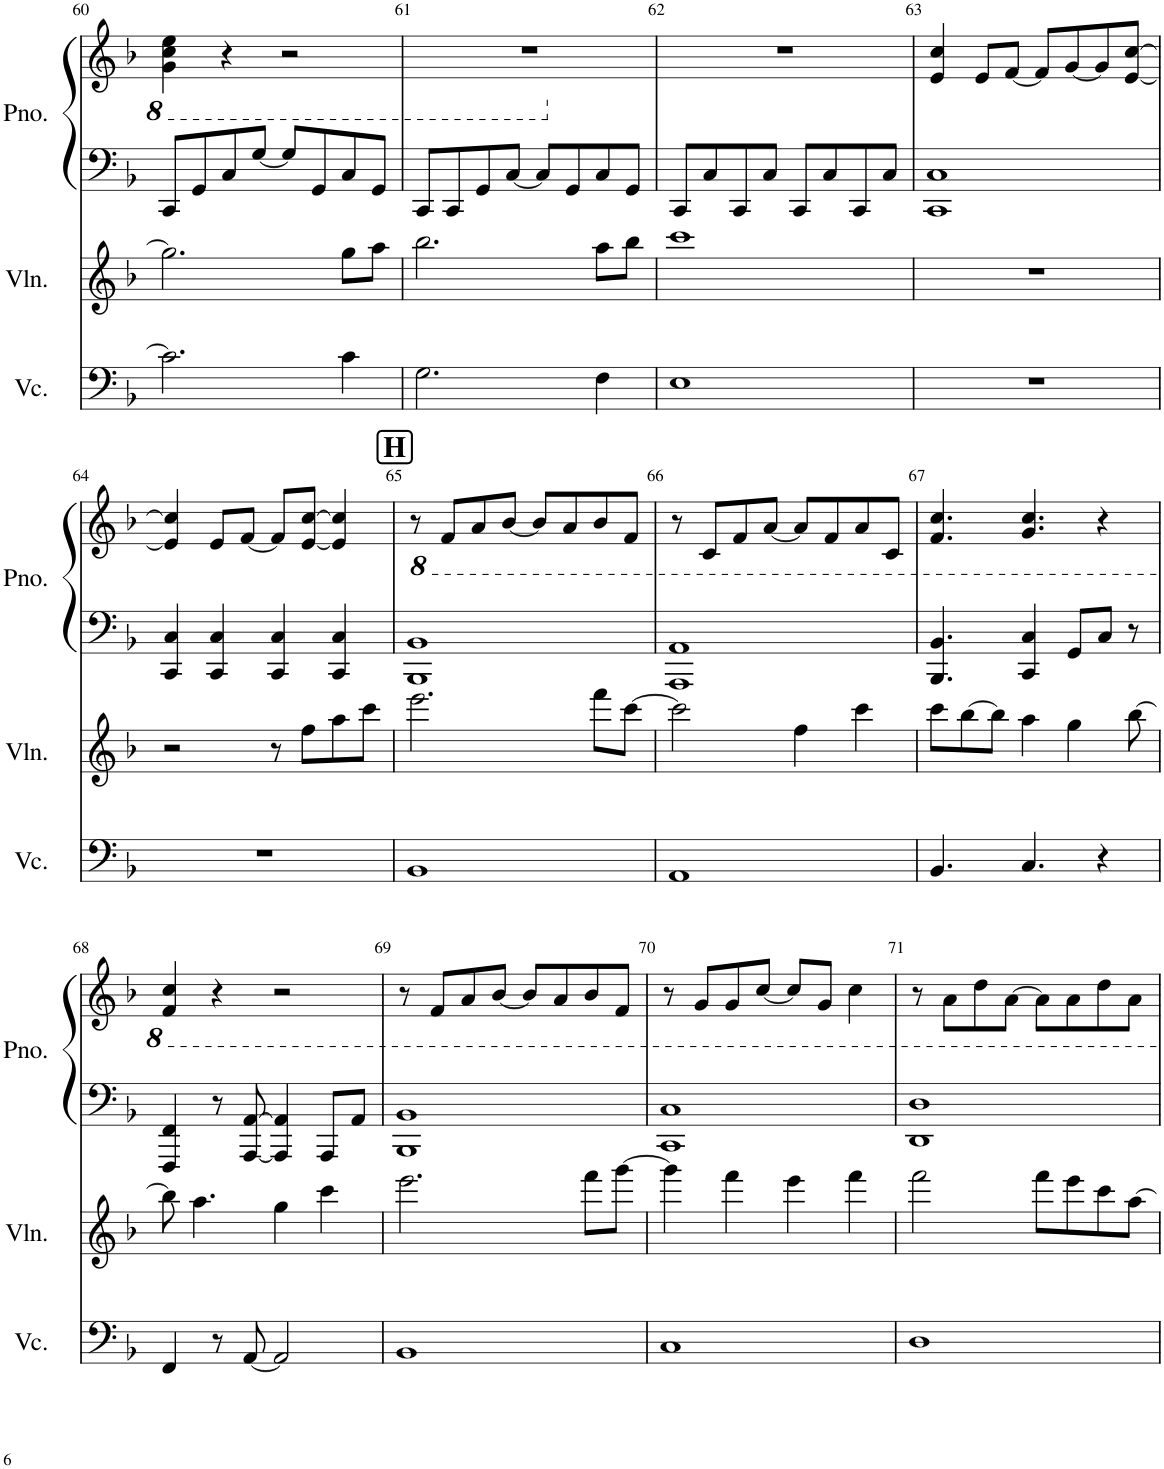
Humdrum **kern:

**kern	**kern	**kern	**kern
*part3	*part2	*part1	*part1
*staff4	*staff3	*staff2	*staff1
*I"Violoncello	*I"Violin	*I"Piano	*
*I'Vc.	*I'Vln.	*I'Pno.	*
!!LO:PB:g=z
*clefF4	*clefG2	*clefF4	*clefG2
*k[b-]	*k[b-]	*k[b-]	*k[b-]
*M4/4	*M4/4	*M4/4	*M4/4
=60	=60	=60	=60
2.c\]	2.gg\]	8CC/L	4G\ 4c\ 4e\
.	.	8GG/	.
.	.	8C/	4r
.	.	[8G/J	.
.	.	8G/L]	2r
.	.	8GG/	.
4c\	8gg\L	8C/	.
.	8aa\J	8GG/J	.
=61	=61	=61	=61
2.G\	2.bb-\	8CC/L	1r
.	.	8CC/	.
.	.	8GG/	.
.	.	[8C/J	.
.	.	8C/L]	.
.	.	8GG/	.
4F\	8aa\L	8C/	.
.	8bb-\J	8GG/J	.
=62	=62	=62	=62
1E	1ccc	8CC/L	1r
.	.	8C/	.
.	.	8CC/	.
.	.	8C/J	.
.	.	8CC/L	.
.	.	8C/	.
.	.	8CC/	.
.	.	8C/J	.
=63	=63	=63	=63
1r	1r	1CC 1C	4e/ 4cc/
.	.	.	8e/L
.	.	.	[8f/J
.	.	.	8f/L]
.	.	.	[8g/
.	.	.	8g/]
.	.	.	[8e/ [8cc/J
!!LO:LB:g=z
=64	=64	=64	=64
1r	2r	4CC/ 4C/	4e/] 4cc/]
.	.	4CC/ 4C/	8e/L
.	.	.	[8f/J
.	8r	4CC/ 4C/	8f/L]
.	8ff\L	.	[8e/ [8cc/J
.	8aa\	4CC/ 4C/	4e/] 4cc/]
.	8ccc\J	.	.
!!LO:REH:place=s1:a:B:cj:fs=14:t=H
=65	=65	=65	=65
1BB-	2.eee\	1BBB- 1BB-	8r
.	.	.	8F/L
.	.	.	8A/
.	.	.	[8B-/J
.	.	.	8B-/L]
.	.	.	8A/
.	8fff\L	.	8B-/
.	[8ccc\J	.	8F/J
=66	=66	=66	=66
1AA	2ccc\]	1AAA 1AA	8r
.	.	.	8C/L
.	.	.	8F/
.	.	.	[8A/J
.	4ff\	.	8A/L]
.	.	.	8F/
.	4ccc\	.	8A/
.	.	.	8C/J
=67	=67	=67	=67
4.BB-/	8ccc\L	4.BBB-/ 4.BB-/	4.F/ 4.c/
.	[8bb-\	.	.
.	8bb-\J]	.	.
4.C/	4aa\	4CC/ 4C/	4.G/ 4.c/
.	4gg\	8GG/L	.
4r	.	8C/J	4r
.	[8bb-\	8r	.
!!LO:LB:g=z
=68	=68	=68	=68
4FF/	8bb-\]	4FFF/ 4FF/	4F/ 4c/
.	4.aa\	.	.
8r	.	8r	4r
[8AA/	.	[8AAA/ [8AA/	.
2AA/]	4gg\	4AAA/] 4AA/]	2r
.	4ccc\	8AAA/L	.
.	.	8AA/J	.
=69	=69	=69	=69
1BB-	2.eee\	1BBB- 1BB-	8r
.	.	.	8F/L
.	.	.	8A/
.	.	.	[8B-/J
.	.	.	8B-/L]
.	.	.	8A/
.	8fff\L	.	8B-/
.	[8ggg\J	.	8F/J
=70	=70	=70	=70
1C	4ggg\]	1CC 1C	8r
.	.	.	8G/L
.	4fff\	.	8G/
.	.	.	[8c/J
.	4eee\	.	8c/L]
.	.	.	8G/J
.	4fff\	.	4c\
=71	=71	=71	=71
1D	2fff\	1DD 1D	8r
.	.	.	8A\L
.	.	.	8d\
.	.	.	[8A\J
.	8fff\L	.	8A\L]
.	8eee\	.	8A\
.	8ccc\	.	8d\
.	[8aa\J	.	8A\J
=	=	=	=
*-	*-	*-	*-
